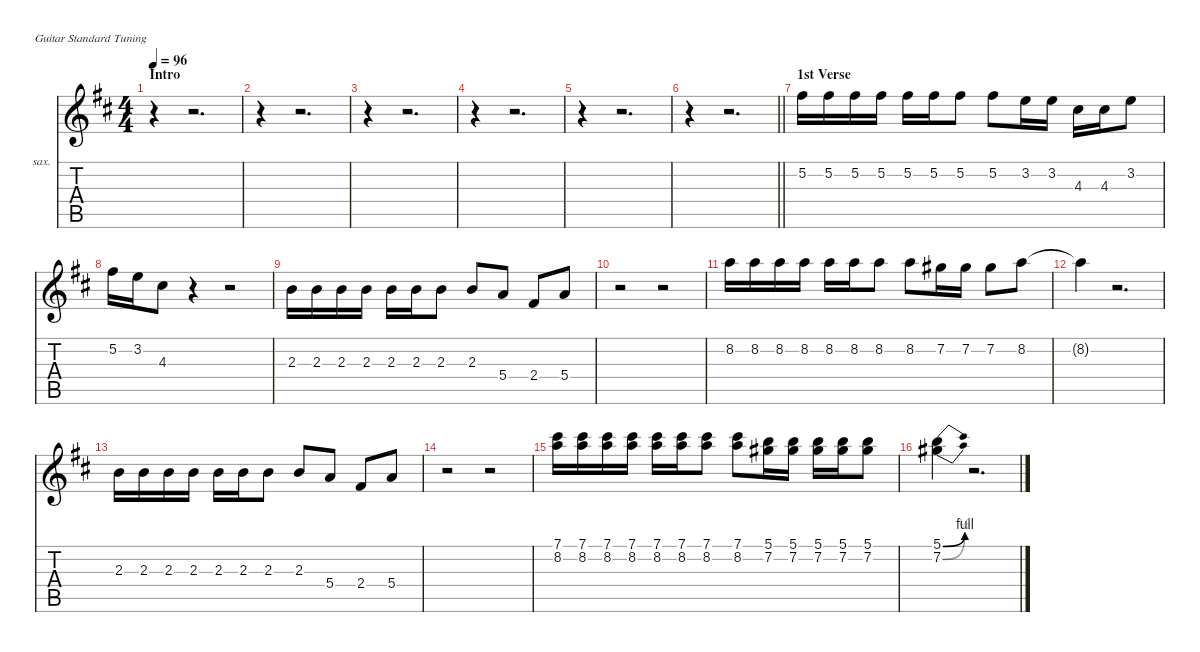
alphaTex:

\defaultSystemsLayout 4
\hideDynamics
\bracketExtendMode nobrackets
\firstSystemTrackNameOrientation horizontal
\otherSystemsTrackNameOrientation horizontal
\track ("Vocals" "sax.") {instrument tenorsax}
\staff {score tabs}
\tuning (E4 B3 G3 D3 A2 E2)
\displaytranspose 14
\ts (4 4)
\beaming (8 2 2 2 2)
\section ("" "Intro")
\tempo 96
\clef g2
\ks d
r.4{dy f instrument tenorsax} r.2{d} |
r.4 r.2{d} |
r.4 r.2{d} |
r.4 r.2{d} |
r.4 r.2{d} |
\barLineRight lightlight
r.4 r.2{d} |
\section ("" "1st Verse")
5.2{acc #}.16 5.2{acc #}.16 5.2{acc #}.16 5.2{acc #}.16 5.2{acc #}.16 5.2{acc #}.16 5.2{acc #}.8 5.2{acc #}.8 3.2{acc forcenatural}.16 3.2{acc forcenatural}.16 4.3{acc #}.16 4.3{acc #}.16 3.2{acc forcenatural}.8 |
5.2{acc #}.16 3.2{acc forcenatural}.16 4.3{acc #}.8 r.4 r.2 |
2.3{acc forcenatural}.16 2.3{acc forcenatural}.16 2.3{acc forcenatural}.16 2.3{acc forcenatural}.16 2.3{acc forcenatural}.16 2.3{acc forcenatural}.16 2.3{acc forcenatural}.8 2.3{acc forcenatural}.8 5.4{acc forcenatural}.8 2.4{acc #}.8 5.4{acc forcenatural}.8 |
r.2 r.2 |
8.2{acc forcenatural}.16 8.2{acc forcenatural}.16 8.2{acc forcenatural}.16 8.2{acc forcenatural}.16 8.2{acc forcenatural}.16 8.2{acc forcenatural}.16 8.2{acc forcenatural}.8 8.2{acc forcenatural}.8 7.2{acc #}.16 7.2{acc #}.16 7.2{acc #}.8 8.2{acc forcenatural}.8 |
8.2{t acc forcenatural}.4 r.2{d} |
2.3{acc forcenatural}.16 2.3{acc forcenatural}.16 2.3{acc forcenatural}.16 2.3{acc forcenatural}.16 2.3{acc forcenatural}.16 2.3{acc forcenatural}.16 2.3{acc forcenatural}.8 2.3{acc forcenatural}.8 5.4{acc forcenatural}.8 2.4{acc #}.8 5.4{acc forcenatural}.8 |
r.2 r.2 |
(7.1{acc #} 8.2{acc forcenatural}).16 (7.1{acc #} 8.2{acc forcenatural}).16 (7.1{acc #} 8.2{acc forcenatural}).16 (7.1{acc #} 8.2{acc forcenatural}).16 (7.1{acc #} 8.2{acc forcenatural}).16 (7.1{acc #} 8.2{acc forcenatural}).16 (7.1{acc #} 8.2{acc forcenatural}).8 (7.1{acc #} 8.2{acc forcenatural}).8 (5.1{acc forcenatural} 7.2{acc #}).16 (5.1{acc forcenatural} 7.2{acc #}).16 (5.1{acc forcenatural} 7.2{acc #}).16 (5.1{acc forcenatural} 7.2{acc #}).16 (5.1{acc forcenatural} 7.2{acc #}).8 |
(5.1{be (bend 0 0 30 4) acc forcenatural} 7.2{be (bend 0 0 30 2) acc #}).4 r.2{d}
